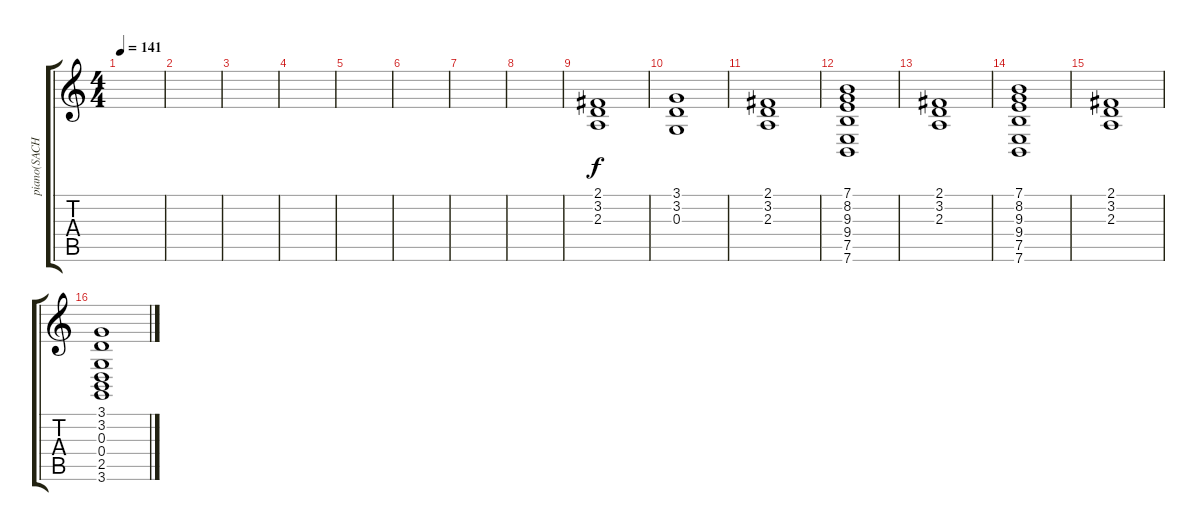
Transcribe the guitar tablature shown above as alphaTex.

\track ("piano(SACHIN)" "piano(SACH") {instrument electricgrandpiano}
\staff {score tabs}
\tuning (E4 B3 G3 D3 A2 E2) {hide}
\ts (4 4)
\tempo 141
\clef g2
\ks c
|
|
|
|
|
|
|
|
(2.1 3.2 2.3).1{volume 7 instrument choiraahs} |
(3.1 3.2 0.3).1 |
(2.1 3.2 2.3).1 |
(7.1 8.2 9.3 9.4 7.5 7.6).1{volume 8 instrument choiraahs} |
(2.1 3.2 2.3).1{volume 7 instrument choiraahs} |
(7.1 8.2 9.3 9.4 7.5 7.6).1 |
(2.1 3.2 2.3).1{volume 7 instrument choiraahs} |
(3.1 3.2 0.3 0.4 2.5 3.6).1{volume 7 instrument choiraahs}
